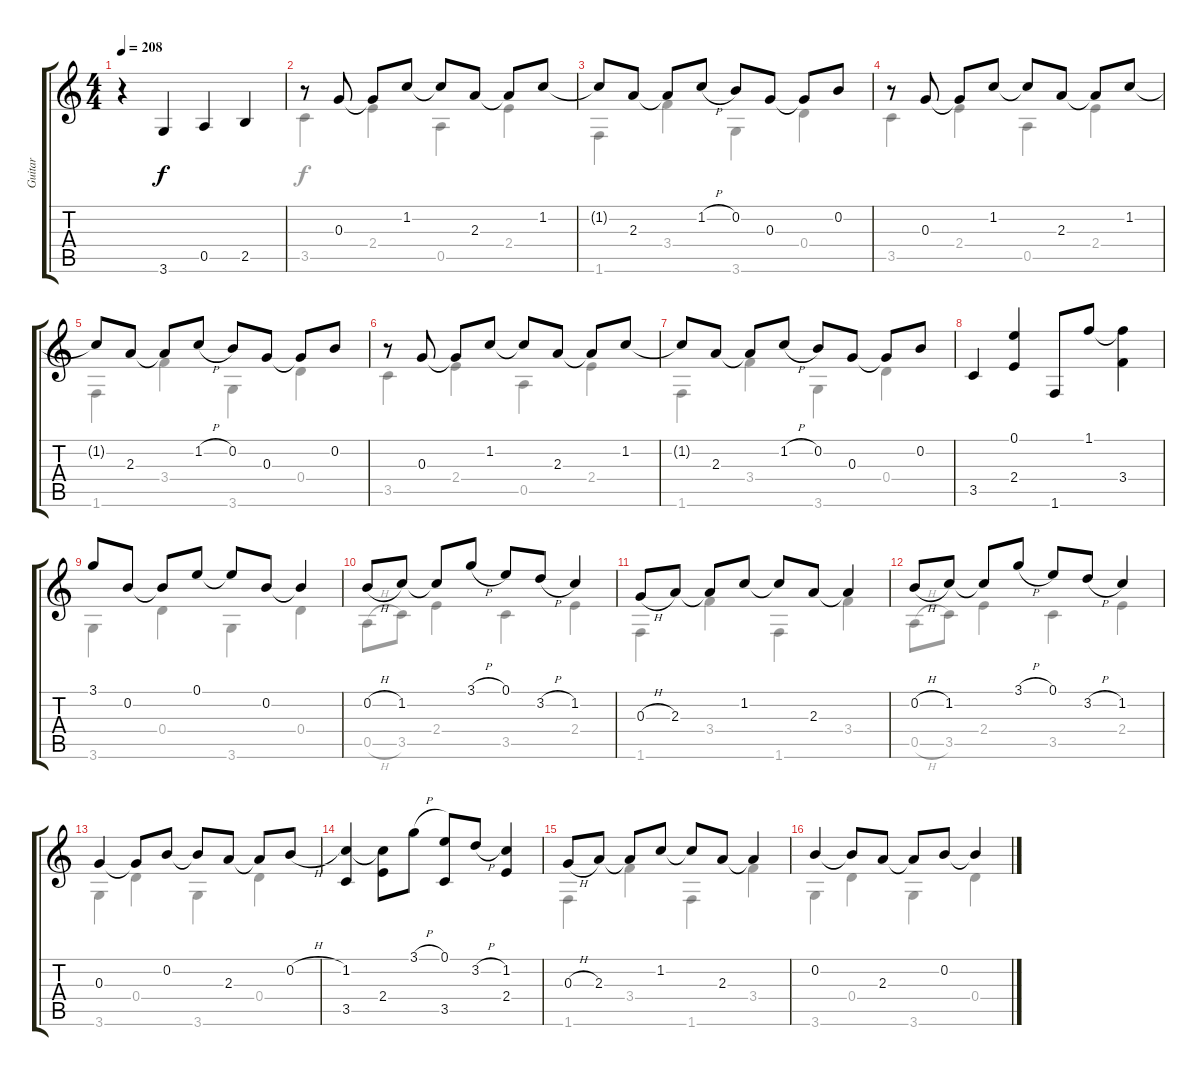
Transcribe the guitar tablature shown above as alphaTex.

\track ("Guitar" "Guitar") {instrument acousticguitarsteel}
\staff {score tabs}
\tuning (E4 B3 G3 D3 A2 E2) {hide}
\voice
\ts (4 4)
\tempo 208
\clef g2
\ks c
r.4{dy f instrument acousticguitarsteel} 3.6.4 0.5.4 2.5.4 |
r.8 0.3.8 0.3{t}.8 1.2.8 1.2{t}.8 2.3.8 2.3{t}.8 1.2.8 |
1.2{t}.8 2.3.8 2.3{t}.8 1.2{h}.8 0.2.8 0.3.8 0.3{t}.8 0.2.8 |
r.8 0.3.8 0.3{t}.8 1.2.8 1.2{t}.8 2.3.8 2.3{t}.8 1.2.8 |
1.2{t}.8 2.3.8 2.3{t}.8 1.2{h}.8 0.2.8 0.3.8 0.3{t}.8 0.2.8 |
r.8 0.3.8 0.3{t}.8 1.2.8 1.2{t}.8 2.3.8 2.3{t}.8 1.2.8 |
1.2{t}.8 2.3.8 2.3{t}.8 1.2{h}.8 0.2.8 0.3.8 0.3{t}.8 0.2.8 |
3.5.4 (0.1 2.4).4 1.6.8 1.1.8 (1.1{t} 3.4).4 |
3.1.8 0.2.8 0.2{t}.8 0.1.8 0.1{t}.8 0.2.8 0.2{t}.4 |
0.2{h}.8 1.2.8 1.2{t}.8 3.1{h}.8 0.1.8 3.2{h}.8 1.2.4 |
0.3{h}.8 2.3.8 2.3{t}.8 1.2.8 1.2{t}.8 2.3.8 2.3{t}.4 |
0.2{h}.8 1.2.8 1.2{t}.8 3.1{h}.8 0.1.8 3.2{h}.8 1.2.4 |
0.3.4 0.3{t}.8 0.2.8 0.2{t}.8 2.3.8 2.3{t}.8 0.2{h}.8 |
(1.2 3.5).4 (1.2{t} 2.4).8 3.1{h}.8 (0.1 3.5).8 3.2{h}.8 (1.2 2.4).4 |
0.3{h}.8 2.3.8 2.3{t}.8 1.2.8 1.2{t}.8 2.3.8 2.3{t}.4 |
0.2.4 0.2{t}.8 2.3.8 2.3{t}.8 0.2.8 0.2{t}.4
\voice
\clef g2
\ottava regular
\simile none
\ks c
|
3.5.4 2.4.4 0.5.4 2.4.4 |
1.6.4 3.4.4 3.6.4 0.4.4 |
3.5.4 2.4.4 0.5.4 2.4.4 |
1.6.4 3.4.4 3.6.4 0.4.4 |
3.5.4 2.4.4 0.5.4 2.4.4 |
1.6.4 3.4.4 3.6.4 0.4.4 |
|
3.6.4 0.4.4 3.6.4 0.4.4 |
0.5{h}.8 3.5.8 2.4.4 3.5.4 2.4.4 |
1.6.4 3.4.4 1.6.4 3.4.4 |
0.5{h}.8 3.5.8 2.4.4 3.5.4 2.4.4 |
3.6.4 0.4.4 3.6.4 0.4.4 |
|
1.6.4 3.4.4 1.6.4 3.4.4 |
3.6.4 0.4.4 3.6.4 0.4.4
